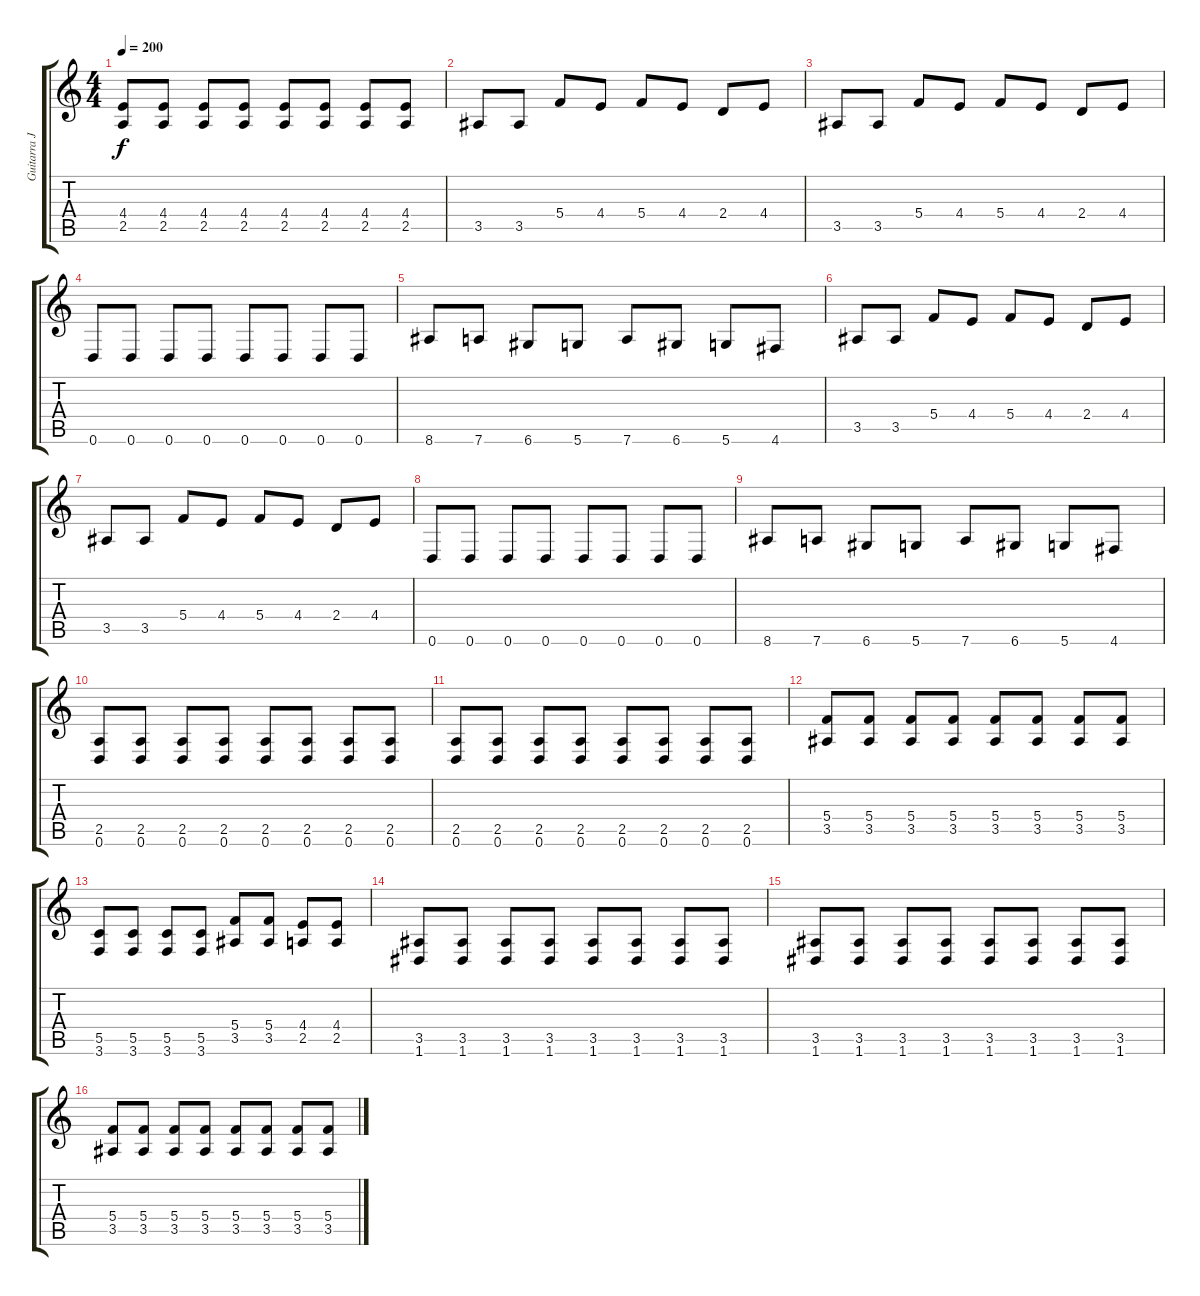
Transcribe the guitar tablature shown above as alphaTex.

\track ("Guitarra Jony" "Guitarra J") {instrument distortionguitar}
\staff {score tabs}
\tuning (D4 A3 F3 C3 G2 D2) {hide}
\ts (4 4)
\tempo 200
\clef g2
\ks c
(4.4 2.5).8{dy f} (4.4 2.5).8 (4.4 2.5).8 (4.4 2.5).8 (4.4 2.5).8 (4.4 2.5).8 (4.4 2.5).8 (4.4 2.5).8 |
3.5.8 3.5.8 5.4.8 4.4.8 5.4.8 4.4.8 2.4.8 4.4.8 |
3.5.8 3.5.8 5.4.8 4.4.8 5.4.8 4.4.8 2.4.8 4.4.8 |
0.6.8 0.6.8 0.6.8 0.6.8 0.6.8 0.6.8 0.6.8 0.6.8 |
8.6.8 7.6.8 6.6.8 5.6.8 7.6.8 6.6.8 5.6.8 4.6.8 |
3.5.8 3.5.8 5.4.8 4.4.8 5.4.8 4.4.8 2.4.8 4.4.8 |
3.5.8 3.5.8 5.4.8 4.4.8 5.4.8 4.4.8 2.4.8 4.4.8 |
0.6.8 0.6.8 0.6.8 0.6.8 0.6.8 0.6.8 0.6.8 0.6.8 |
8.6.8 7.6.8 6.6.8 5.6.8 7.6.8 6.6.8 5.6.8 4.6.8 |
(2.5 0.6).8 (2.5 0.6).8 (2.5 0.6).8 (2.5 0.6).8 (2.5 0.6).8 (2.5 0.6).8 (2.5 0.6).8 (2.5 0.6).8 |
(2.5 0.6).8 (2.5 0.6).8 (2.5 0.6).8 (2.5 0.6).8 (2.5 0.6).8 (2.5 0.6).8 (2.5 0.6).8 (2.5 0.6).8 |
(5.4 3.5).8 (5.4 3.5).8 (5.4 3.5).8 (5.4 3.5).8 (5.4 3.5).8 (5.4 3.5).8 (5.4 3.5).8 (5.4 3.5).8 |
(5.5 3.6).8 (5.5 3.6).8 (5.5 3.6).8 (5.5 3.6).8 (5.4 3.5).8 (5.4 3.5).8 (4.4 2.5).8 (4.4 2.5).8 |
(3.5 1.6).8 (3.5 1.6).8 (3.5 1.6).8 (3.5 1.6).8 (3.5 1.6).8 (3.5 1.6).8 (3.5 1.6).8 (3.5 1.6).8 |
(3.5 1.6).8 (3.5 1.6).8 (3.5 1.6).8 (3.5 1.6).8 (3.5 1.6).8 (3.5 1.6).8 (3.5 1.6).8 (3.5 1.6).8 |
(5.4 3.5).8 (5.4 3.5).8 (5.4 3.5).8 (5.4 3.5).8 (5.4 3.5).8 (5.4 3.5).8 (5.4 3.5).8 (5.4 3.5).8
